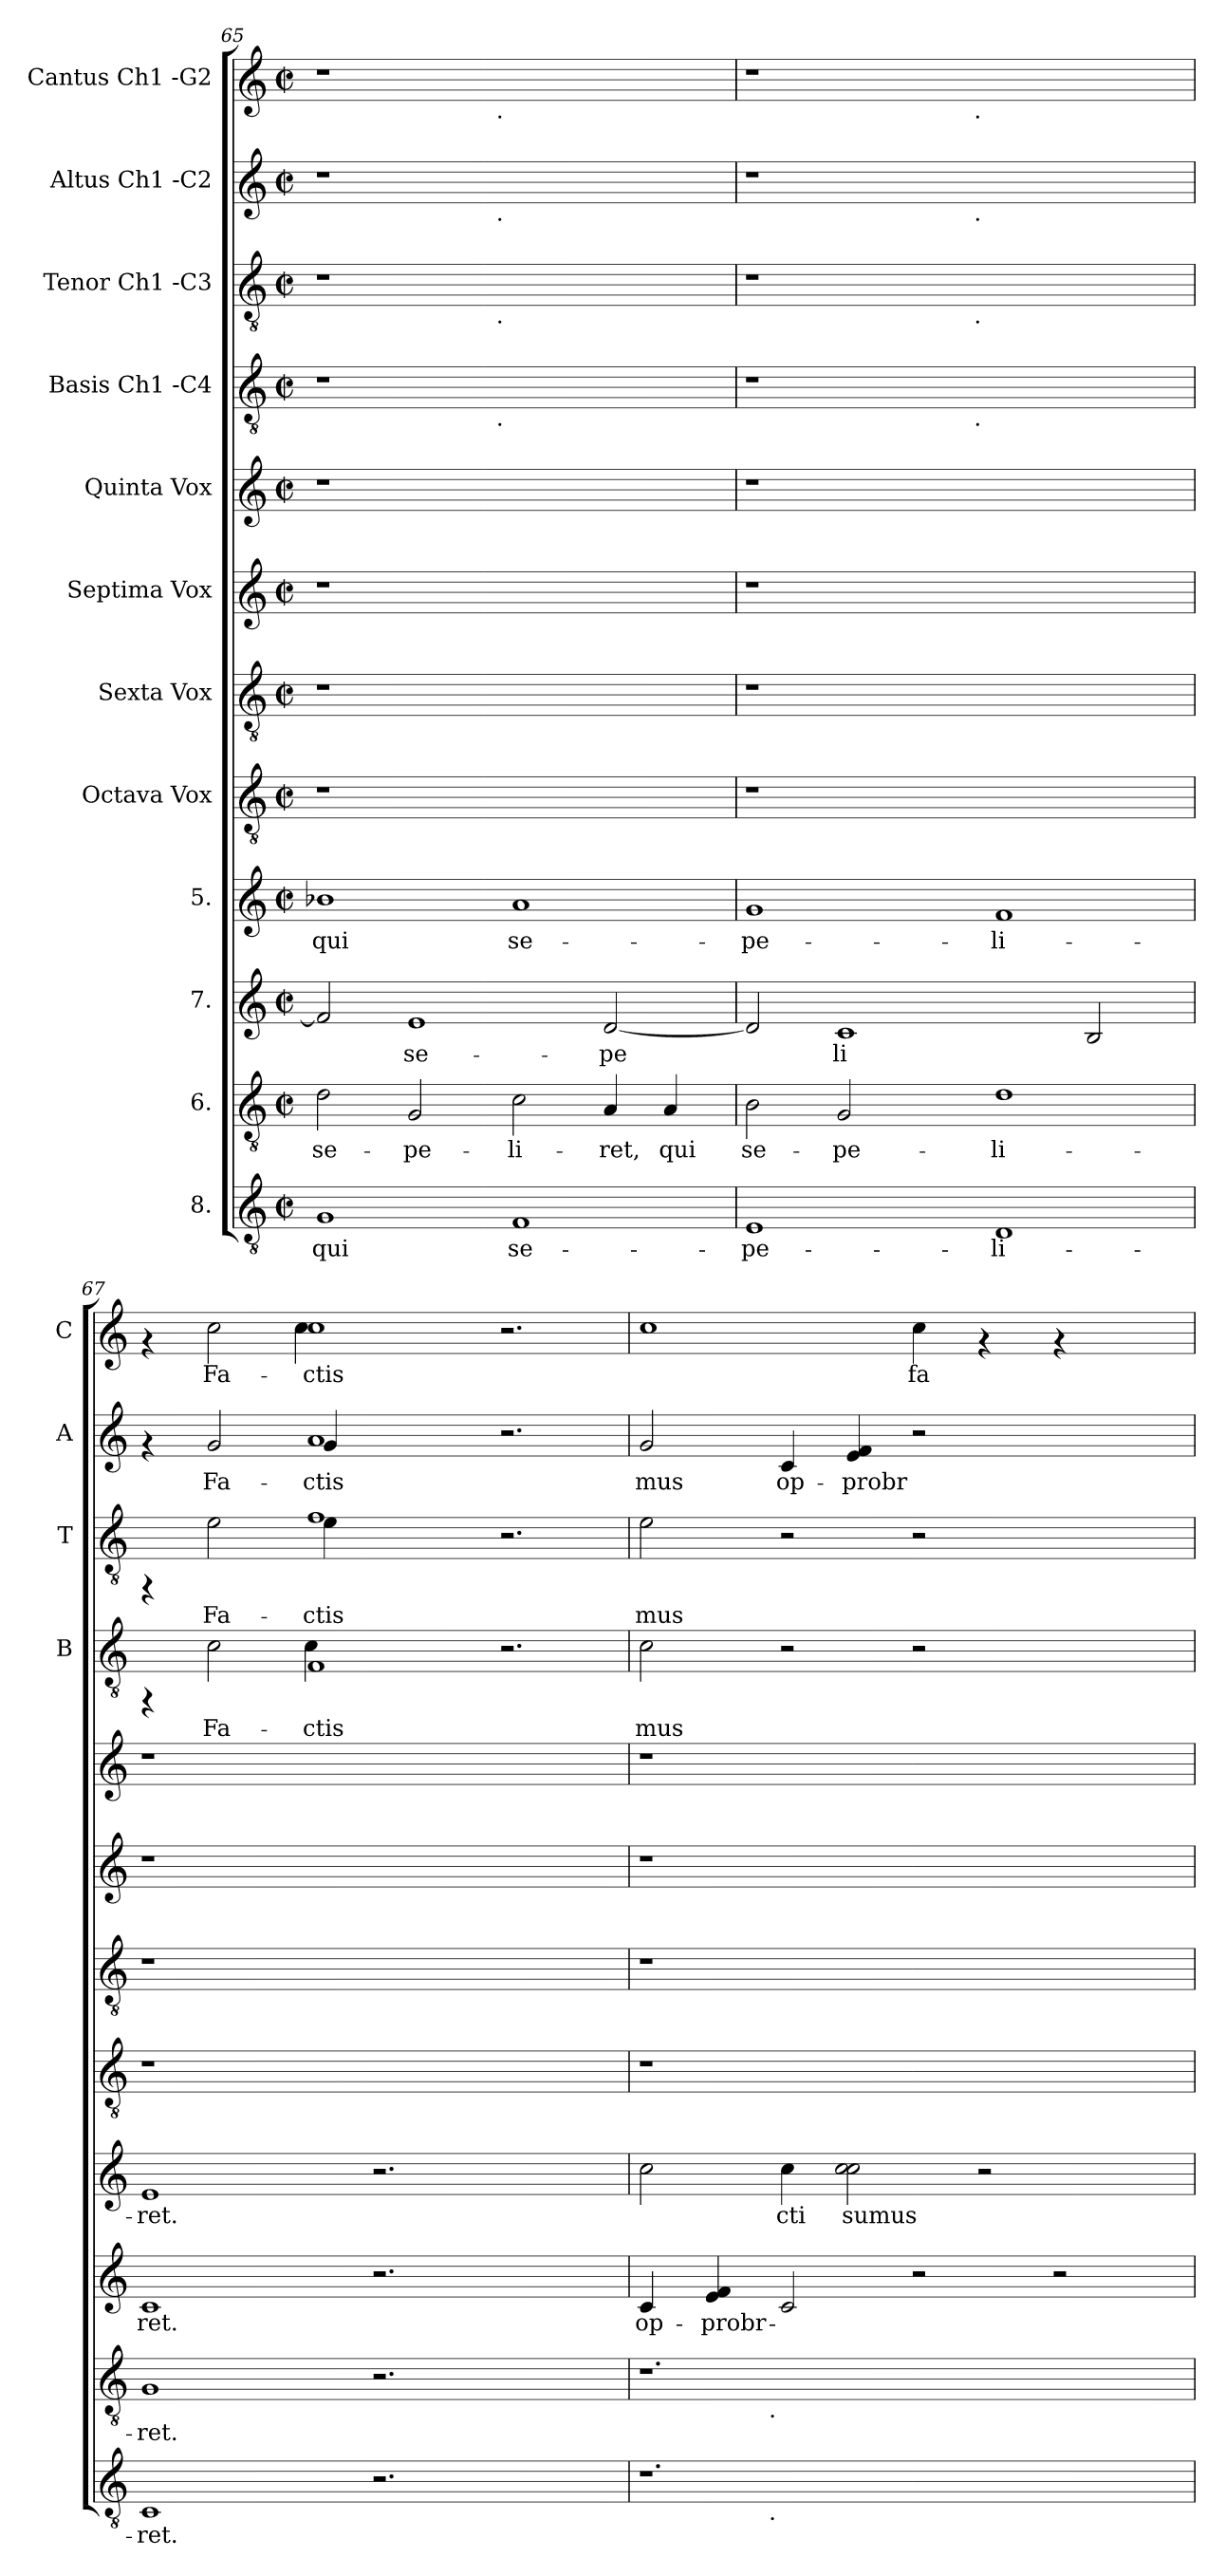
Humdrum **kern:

**kern	**text	**kern	**text	**kern	**text	**kern	**text	**kern	**kern	**kern	**kern	**kern	**text	**kern	**text	**kern	**text	**kern	**text
*part12	*part12	*part11	*part11	*part10	*part10	*part9	*part9	*part8	*part7	*part6	*part5	*part4	*part4	*part3	*part3	*part2	*part2	*part1	*part1
*staff12	*staff12	*staff11	*staff11	*staff10	*staff10	*staff9	*staff9	*staff8	*staff7	*staff6	*staff5	*staff4	*staff4	*staff3	*staff3	*staff2	*staff2	*staff1	*staff1
*I"8.	*	*I"6.	*	*I"7.	*	*I"5.	*	*I"Octava  Vox	*I"Sexta  Vox	*I"Septima  Vox	*I"Quinta  Vox	*I"Basis  Ch1 -C4	*	*I"Tenor  Ch1 -C3	*	*I"Altus  Ch1 -C2	*	*I"Cantus  Ch1 -G2	*
*	*	*	*	*	*	*	*	*	*	*	*	*I'B	*	*I'T	*	*I'A	*	*I'C	*
*clefGv2	*	*clefGv2	*	*clefG2	*	*clefG2	*	*clefGv2	*clefGv2	*clefG2	*clefG2	*clefGv2	*	*clefGv2	*	*clefG2	*	*clefG2	*
*k[]	*	*k[]	*	*k[]	*	*k[]	*	*k[]	*k[]	*k[]	*k[]	*k[]	*	*k[]	*	*k[]	*	*k[]	*
*C:	*	*C:	*	*C:	*	*C:	*	*C:	*C:	*C:	*C:	*C:	*	*C:	*	*C:	*	*C:	*
*M2/2	*	*M2/2	*	*M2/2	*	*M2/2	*	*M2/2	*M2/2	*M2/2	*M2/2	*M2/2	*	*M2/2	*	*M2/2	*	*M2/2	*
*met(c|)	*	*met(c|)	*	*met(c|)	*	*met(c|)	*	*met(c|)	*met(c|)	*met(c|)	*met(c|)	*met(c|)	*	*met(c|)	*	*met(c|)	*	*met(c|)	*
=65	=65	=65	=65	=65	=65	=65	=65	=65	=65	=65	=65	=65	=65	=65	=65	=65	=65	=65	=65
!	!LO:LY:b:cj	!	!LO:LY:b:cj	!	!LO:LY:b:cj	!	!LO:LY:b:cj	!	!	!	!	!	!	!	!	!	!	!	!
*	*	*	*	*	*	*	*	*	*	*	*	*^	*	*^	*	*^	*	*^	*
1G	qui	2d\	se-	2f/]	.	1b-X	qui	1r	1r	1r	1r	1r	2ryy	.	1r	2ryy	.	1r	2ryy	.	1r	2ryy	.
!	!	!	!LO:LY:b:cj	!	!LO:LY:b:cj	!	!	!	!	!	!	!	!	!	!	!	!	!	!	!	!	!	!
.	.	2G/	-pe-	1e	se-	.	.	.	.	.	.	.	4...ryy	.	.	4...ryy	.	.	4...ryy	.	.	4...ryy	.
!	!	!	!	!	!	!	!	!	!	!	!	!	!	!	!	!	!	!	!	!	!	!LO:TX:b:t=.	!
!	!	!	!	!	!	!	!	!	!	!	!	!	!	!	!	!	!	!	!LO:TX:b:t=.	!	!	!	!
!	!	!	!	!	!	!	!	!	!	!	!	!	!	!	!	!LO:TX:b:t=.	!	!	!	!	!	!	!
!	!	!	!	!	!	!	!	!	!	!	!	!	!LO:TX:b:t=.	!	!	!	!	!	!	!	!	!	!
.	.	.	.	.	.	.	.	.	.	.	.	.	1ryy	.	.	1ryy	.	.	1ryy	.	.	1ryy	.
!	!LO:LY:b:cj	!	!LO:LY:b:cj	!	!	!	!LO:LY:b:cj	!	!	!	!	!	!	!	!	!	!	!	!	!	!	!	!
1F	se-	2c\	-li-	.	.	1a	se-	1ryy	1ryy	1ryy	1ryy	1ryy	.	.	1ryy	.	.	1ryy	.	.	1ryy	.	.
!	!	!	!LO:LY:b:cj	!	!LO:LY:b:cj	!	!	!	!	!	!	!	!	!	!	!	!	!	!	!	!	!	!
.	.	4A/	-ret,	[<2d/	-pe-	.	.	.	.	.	.	.	.	.	.	.	.	.	.	.	.	.	.
!	!	!	!LO:LY:b:cj	!	!	!	!	!	!	!	!	!	!	!	!	!	!	!	!	!	!	!	!
.	.	4A/	qui	.	.	.	.	.	.	.	.	.	.	.	.	.	.	.	.	.	.	.	.
.	.	.	.	.	.	.	.	.	.	.	.	.	32ryy	.	.	32ryy	.	.	32ryy	.	.	32ryy	.
=66	=66	=66	=66	=66	=66	=66	=66	=66	=66	=66	=66	=66	=66	=66	=66	=66	=66	=66	=66	=66	=66	=66	=66
!	!LO:LY:b:cj	!	!LO:LY:b:cj	!	!LO:LY:b:cj	!	!LO:LY:b:cj	!	!	!	!	!	!	!	!	!	!	!	!	!	!	!	!
1E	-pe-	2B\	se-	2d/]	--	1g	-pe-	1r	1r	1r	1r	1r	2ryy	.	1r	2ryy	.	1r	2ryy	.	1r	2ryy	.
!	!	!	!LO:LY:b:cj	!	!LO:LY:b:cj	!	!	!	!	!	!	!	!	!	!	!	!	!	!	!	!	!	!
.	.	2G/	-pe-	1c	-li-	.	.	.	.	.	.	.	4ryy	.	.	4ryy	.	.	4ryy	.	.	4ryy	.
.	.	.	.	.	.	.	.	.	.	.	.	.	8ryy	.	.	8ryy	.	.	8ryy	.	.	8ryy	.
.	.	.	.	.	.	.	.	.	.	.	.	.	16ryy	.	.	16ryy	.	.	16ryy	.	.	16ryy	.
.	.	.	.	.	.	.	.	.	.	.	.	.	64ryy	.	.	64ryy	.	.	64ryy	.	.	64ryy	.
!	!	!	!	!	!	!	!	!	!	!	!	!	!	!	!	!	!	!	!	!	!	!LO:TX:b:t=.	!
!	!	!	!	!	!	!	!	!	!	!	!	!	!	!	!	!	!	!	!LO:TX:b:t=.	!	!	!	!
!	!	!	!	!	!	!	!	!	!	!	!	!	!	!	!	!LO:TX:b:t=.	!	!	!	!	!	!	!
!	!	!	!	!	!	!	!	!	!	!	!	!	!LO:TX:b:t=.	!	!	!	!	!	!	!	!	!	!
.	.	.	.	.	.	.	.	.	.	.	.	.	1ryy	.	.	1ryy	.	.	1ryy	.	.	1ryy	.
!	!LO:LY:b:cj	!	!LO:LY:b:cj	!	!	!	!LO:LY:b:cj	!	!	!	!	!	!	!	!	!	!	!	!	!	!	!	!
1D	-li-	1d	-li-	.	.	1f	-li-	1ryy	1ryy	1ryy	1ryy	1ryy	.	.	1ryy	.	.	1ryy	.	.	1ryy	.	.
!	!	!	!	!	!LO:LY:b:cj	!	!	!	!	!	!	!	!	!	!	!	!	!	!	!	!	!	!
.	.	.	.	2B/	--	.	.	.	.	.	.	.	.	.	.	.	.	.	.	.	.	.	.
.	.	.	.	.	.	.	.	.	.	.	.	.	32.ryy	.	.	32.ryy	.	.	32.ryy	.	.	32.ryy	.
!!LO:PB:g=z	!!
=67	=67	=67	=67	=67	=67	=67	=67	=67	=67	=67	=67	=67	=67	=67	=67	=67	=67	=67	=67	=67	=67	=67	=67
!	!LO:LY:b:cj	!	!LO:LY:b:cj	!	!LO:LY:b:cj	!	!LO:LY:b:cj	!	!	!	!	!	!	!	!	!	!	!	!	!	!	!	!
1C	-ret.	1G	-ret.	1c	-ret.	1e	-ret.	1r	1r	1r	1r	4rFF	2.ryy	.	4rFF	2.ryy	.	4rf	2.ryy	.	4rf	2.ryy	.
!	!	!	!	!	!	!	!	!	!	!	!	!	!	!LO:LY:b:cj	!	!	!LO:LY:b:cj	!	!	!LO:LY:b:cj	!	!	!LO:LY:b:cj
.	.	.	.	.	.	.	.	.	.	.	.	2c\	.	Fa-	2e\	.	Fa-	2g/	.	Fa-	2cc\	.	Fa-
!	!	!	!	!	!	!	!	!	!	!	!	!	!	!LO:LY:b:cj	!	!	!LO:LY:b:cj	!	!	!LO:LY:b:cj	!	!	!LO:LY:b:cj
.	.	.	.	.	.	.	.	.	.	.	.	1F	4c\	-ctis	1f	4e\	-ctis	1a	4g/	-ctis	1cc	4cc\	-ctis
2.r	.	2.r	.	2.r	.	2.r	.	1.ryy	1.ryy	1.ryy	1.ryy	.	1.ryy	.	.	1.ryy	.	.	1.ryy	.	.	1.ryy	.
2.ryy	.	2.ryy	.	2.ryy	.	2.ryy	.	.	.	.	.	2.r	.	.	2.r	.	.	2.r	.	.	2.r	.	.
*	*	*	*	*	*	*	*	*	*	*	*	*v	*v	*	*	*	*	*v	*v	*	*v	*v	*
*	*	*	*	*	*	*	*	*	*	*	*	*	*	*v	*v	*	*	*	*	*
=68	=68	=68	=68	=68	=68	=68	=68	=68	=68	=68	=68	=68	=68	=68	=68	=68	=68	=68	=68
!	!	!	!	!	!LO:LY:b:cj	!	!	!	!	!	!	!	!LO:LY:b:cj	!	!LO:LY:b:cj	!	!LO:LY:b:cj	!	!
*^	*	*^	*	*	*	*	*	*	*	*	*	*	*	*	*	*	*	*	*
1.r	4ryy	.	1.r	4ryy	.	4c/	op-	2cc\	.	1r	1r	1r	1r	2c\	mus	2e\	mus	2g/	mus	1cc	.
!	!	!	!	!	!	!	!LO:LY:b:cj	!	!	!	!	!	!	!	!	!	!	!	!	!	!
.	8...ryy	.	.	8...ryy	.	4e/ 4f/	-probr-	.	.	.	.	.	.	.	.	.	.	.	.	.	.
!	!	!	!	!LO:TX:b:t=.	!	!	!	!	!	!	!	!	!	!	!	!	!	!	!	!	!
!	!LO:TX:b:t=.	!	!	!	!	!	!	!	!	!	!	!	!	!	!	!	!	!	!	!	!
.	1ryy	.	.	1ryy	.	.	.	.	.	.	.	.	.	.	.	.	.	.	.	.	.
!	!	!	!	!	!	!	!	!	!LO:LY:b:cj	!	!	!	!	!	!	!	!	!	!LO:LY:b:cj	!	!
.	.	.	.	.	.	2c/	.	4cc\	cti	.	.	.	.	2r	.	2r	.	4c/	op-	.	.
!	!	!	!	!	!	!	!	!	!LO:LY:b:cj	!	!	!	!	!	!	!	!	!	!LO:LY:b:cj	!	!
.	.	.	.	.	.	.	.	2cc\ 2cc\	sumus-	.	.	.	.	.	.	.	.	4e/ 4f/	-probr-	.	.
!	!	!	!	!	!	!	!	!	!	!	!	!	!	!	!	!	!	!	!	!	!LO:LY:b:cj
.	.	.	.	.	.	2r	.	.	.	1ryy	1ryy	1ryy	1ryy	2r	.	2r	.	2r	.	4cc\	fa-
.	.	.	.	.	.	.	.	2r	.	.	.	.	.	.	.	.	.	.	.	4rf	.
.	2ryy	.	.	2ryy	.	.	.	.	.	.	.	.	.	.	.	.	.	.	.	.	.
2ryy	.	.	2ryy	.	.	2r	.	.	.	.	.	.	.	2ryy	.	2ryy	.	2ryy	.	4rf	.
.	.	.	.	.	.	.	.	4ryy	.	.	.	.	.	.	.	.	.	.	.	4ryy	.
.	64ryy	.	.	64ryy	.	.	.	.	.	.	.	.	.	.	.	.	.	.	.	.	.
*v	*v	*	*	*	*	*	*	*	*	*	*	*	*	*	*	*	*	*	*	*	*
*	*	*v	*v	*	*	*	*	*	*	*	*	*	*	*	*	*	*	*	*	*
=	=	=	=	=	=	=	=	=	=	=	=	=	=	=	=	=	=	=	=
*-	*-	*-	*-	*-	*-	*-	*-	*-	*-	*-	*-	*-	*-	*-	*-	*-	*-	*-	*-
